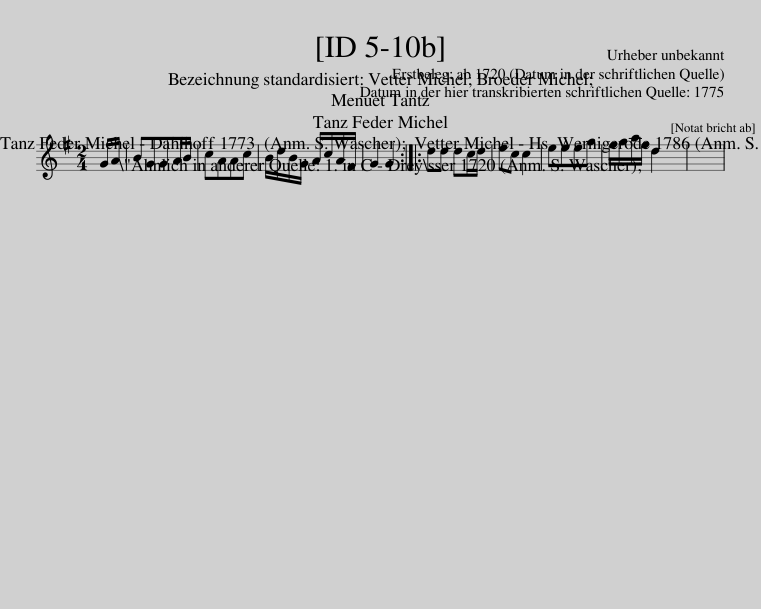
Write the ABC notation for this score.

X:1
L:1/8
M:2/4
I:linebreak $
K:G
V:1 treble
V:1
 G/A/ | BGGA/B/ | cAAc | B/d/B/G/ A/c/A/F/ | G2 G2 :: %5
 dd dc/d/ | ec c2 | eeeg | f/g/a/f/ d2 | x4 | %10
